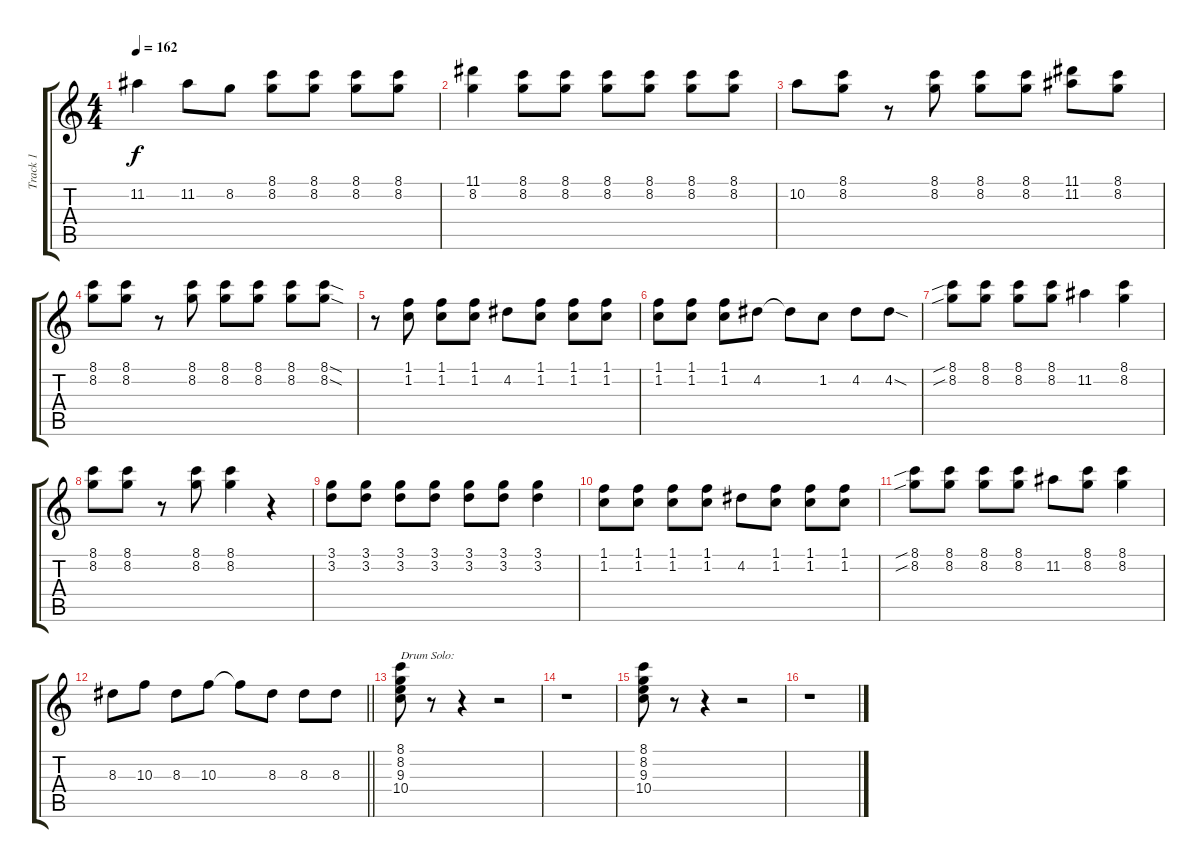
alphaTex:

\track ("Track 1" "Track 1") {instrument electricguitarclean}
\staff {score tabs}
\tuning (E4 B3 G3 D3 A2 E2) {hide}
\ts (4 4)
\tempo 162
\clef g2
\ks c
11.2.4{dy f} 11.2.8 8.2.8 (8.1 8.2).8 (8.1 8.2).8 (8.1 8.2).8 (8.1 8.2).8 |
(11.1 8.2).4 (8.1 8.2).8 (8.1 8.2).8 (8.1 8.2).8 (8.1 8.2).8 (8.1 8.2).8 (8.1 8.2).8 |
10.2.8 (8.1 8.2).8 r.8 (8.1 8.2).8 (8.1 8.2).8 (8.1 8.2).8 (11.1 11.2).8 (8.1 8.2).8 |
(8.1 8.2).8 (8.1 8.2).8 r.8 (8.1 8.2).8 (8.1 8.2).8 (8.1 8.2).8 (8.1 8.2).8 (8.1{sod} 8.2{sod}).8 |
r.8 (1.1 1.2).8 (1.1 1.2).8 (1.1 1.2).8 4.2.8 (1.1 1.2).8 (1.1 1.2).8 (1.1 1.2).8 |
(1.1 1.2).8 (1.1 1.2).8 (1.1 1.2).8 4.2.8 4.2{t}.8 1.2.8 4.2.8 4.2{sod}.8 |
(8.1{sib} 8.2{sib}).8 (8.1 8.2).8 (8.1 8.2).8 (8.1 8.2).8 11.2.4 (8.1 8.2).4 |
(8.1 8.2).8 (8.1 8.2).8 r.8 (8.1 8.2).8 (8.1 8.2).4 r.4 |
(3.1 3.2).8 (3.1 3.2).8 (3.1 3.2).8 (3.1 3.2).8 (3.1 3.2).8 (3.1 3.2).8 (3.1 3.2).4 |
(1.1 1.2).8 (1.1 1.2).8 (1.1 1.2).8 (1.1 1.2).8 4.2.8 (1.1 1.2).8 (1.1 1.2).8 (1.1 1.2).8 |
(8.1{sib} 8.2{sib}).8 (8.1 8.2).8 (8.1 8.2).8 (8.1 8.2).8 11.2.8 (8.1 8.2).8 (8.1 8.2).4 |
\barLineRight lightlight
8.3.8 10.3.8 8.3.8 10.3.8 10.3{t}.8 8.3.8 8.3.8 8.3.8 |
(8.1 8.2 9.3 10.4).8{txt "Drum Solo:"} r.8 r.4 r.2 |
r.1 |
(8.1 8.2 9.3 10.4).8 r.8 r.4 r.2 |
r.1
